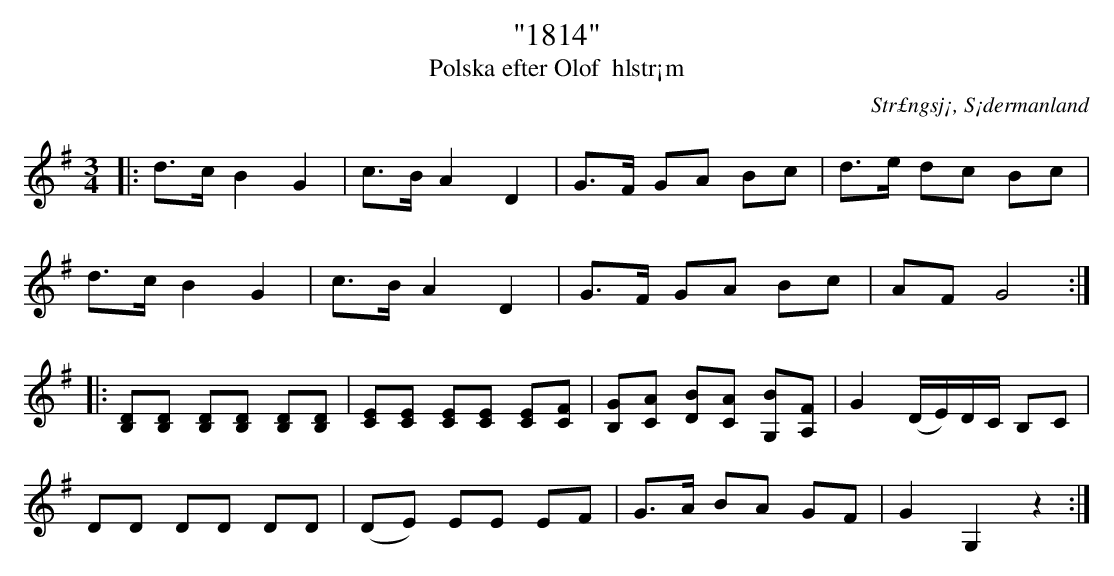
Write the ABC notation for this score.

X:1
T: "1814"
T: Polska efter Olof  hlstr¡m
O: Str£ngsj¡, S¡dermanland
M: 3/4
L: 1/16
K: G
|: d3c B4 G4 | c3B A4 D4 | G3F G2A2 B2c2 | d3e d2c2 B2c2 |
d3c B4 G4 | c3B A4 D4 | G3F G2A2 B2c2 | A2F2 G8 :|
|: [D2B,2][D2B,2] [D2B,2][D2B,2] [D2B,2][D2B,2] | [C2E2][C2E2] [C2E2][C2E2] [C2E2][C2F2] | [B,2G2][C2A2] [D2B2][C2A2] [B2G,2][A,2F2] | G4 (DE)DC B,2C2 |
D2D2 D2D2 D2D2 | (D2E2) E2E2 E2F2 | G2>A2 B2A2 G2F2 | G4 G,4 z4 :|
